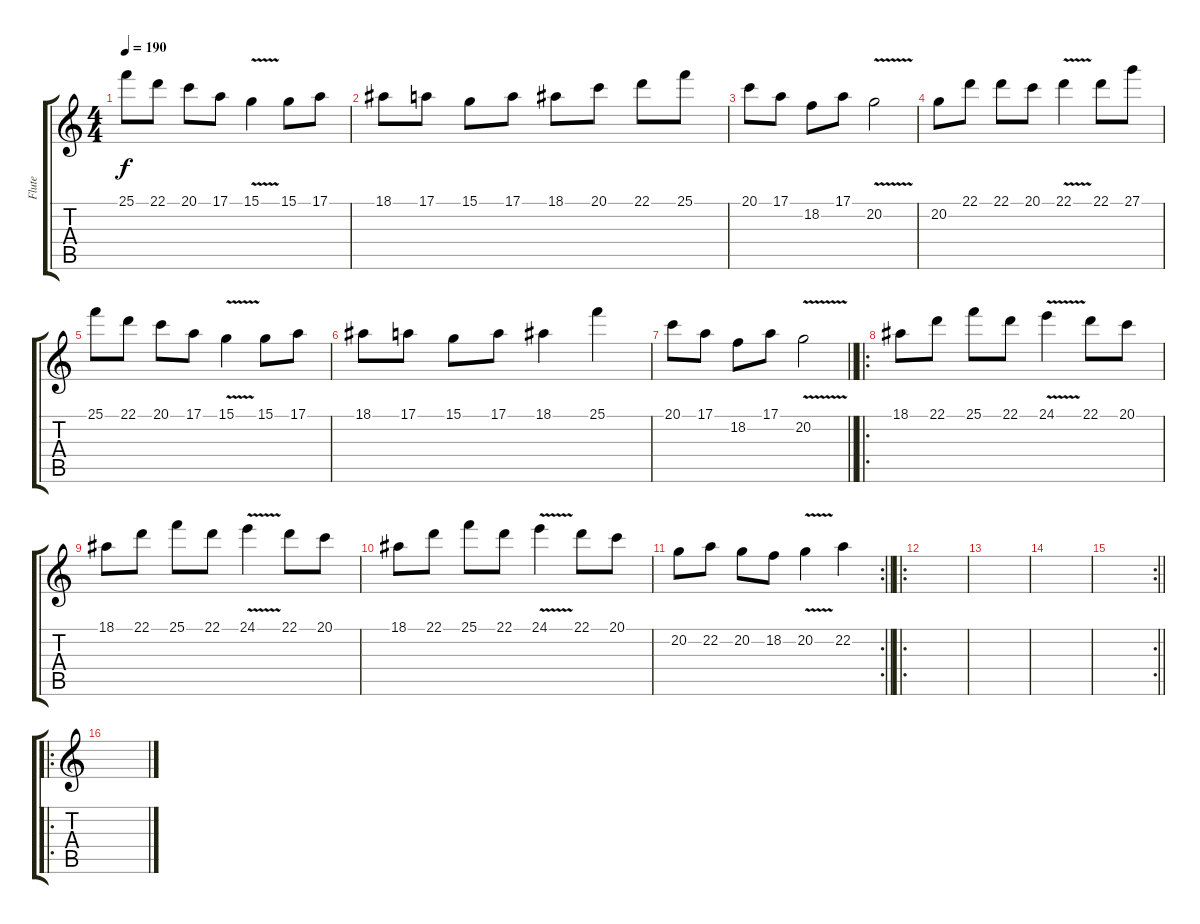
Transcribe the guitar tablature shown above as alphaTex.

\track ("Flute" "Flute") {instrument flute}
\staff {score tabs}
\tuning (E4 B3 G3 D3 A2 D2) {hide}
\ts (4 4)
\tempo 190
\clef g2
\ks c
25.1.8{dy f} 22.1.8 20.1.8 17.1.8 15.1{v}.4 15.1.8 17.1.8 |
18.1.8 17.1.8 15.1.8 17.1.8 18.1.8 20.1.8 22.1.8 25.1.8 |
20.1.8 17.1.8 18.2.8 17.1.8 20.2{v}.2 |
20.2.8 22.1.8 22.1.8 20.1.8 22.1{v}.4 22.1.8 27.1.8 |
25.1.8 22.1.8 20.1.8 17.1.8 15.1{v}.4 15.1.8 17.1.8 |
18.1.8 17.1.8 15.1.8 17.1.8 18.1.4 25.1.4 |
\barLineRight lightlight
20.1.8 17.1.8 18.2.8 17.1.8 20.2{v}.2 |
\ro
\section ("" "")
18.1.8 22.1.8 25.1.8 22.1.8 24.1{v}.4 22.1.8 20.1.8 |
18.1.8 22.1.8 25.1.8 22.1.8 24.1{v}.4 22.1.8 20.1.8 |
18.1.8 22.1.8 25.1.8 22.1.8 24.1{v}.4 22.1.8 20.1.8 |
\rc 2
\barLineRight lightlight
20.2.8 22.2.8 20.2.8 18.2.8 20.2{v}.4 22.2.4 |
\ro
\section ("" "")
|
|
|
\rc 2
\barLineRight lightlight
|
\ro
\section ("" "")
